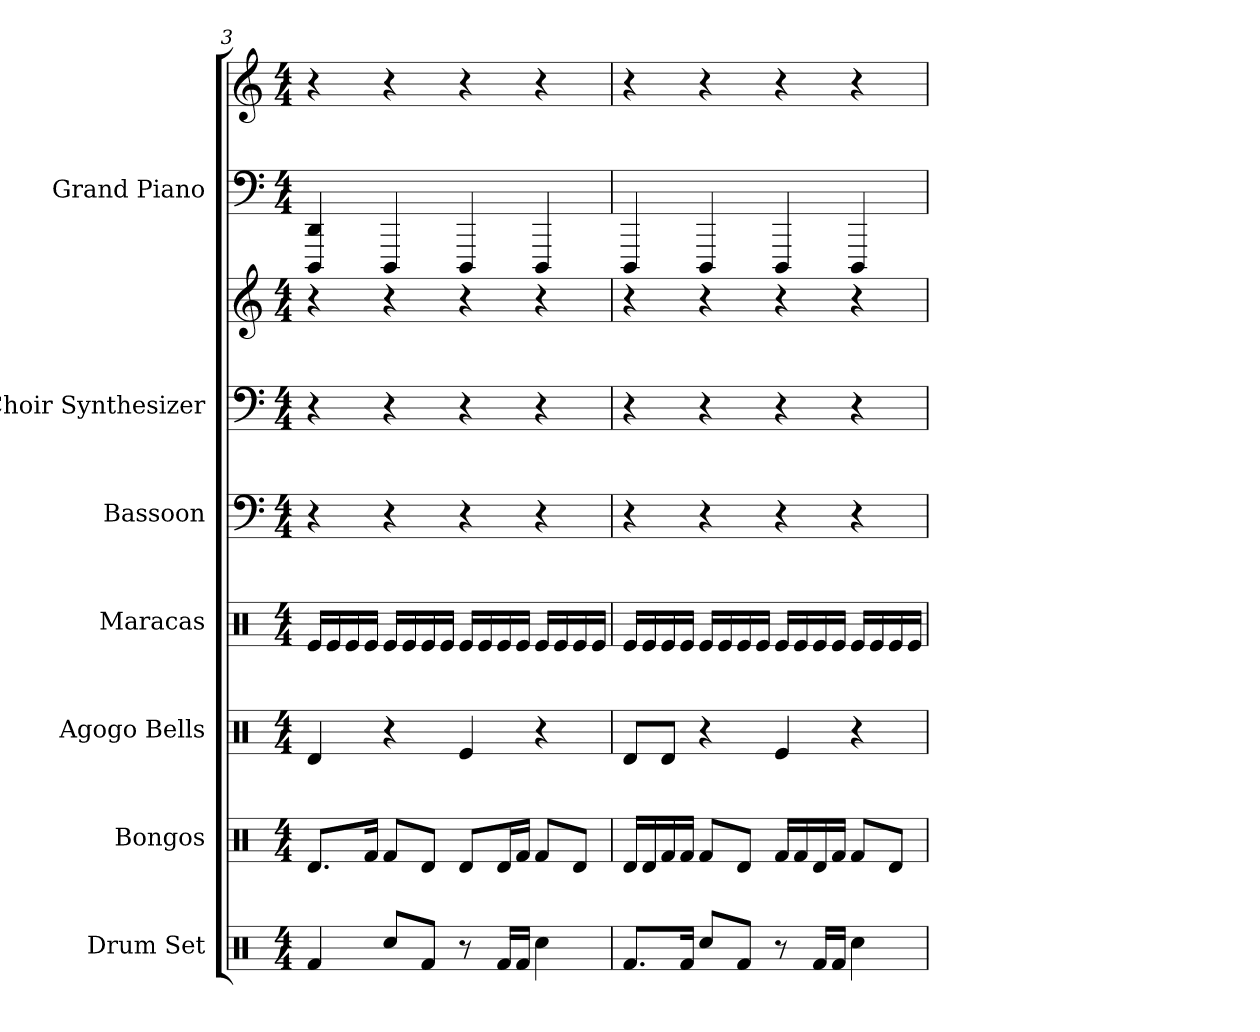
**kern	**kern	**kern	**kern	**kern	**kern	**kern	**kern	**kern
*part7	*part6	*part5	*part4	*part3	*part2	*part2	*part1	*part1
*staff9	*staff8	*staff7	*staff6	*staff5	*staff4	*staff3	*staff2	*staff1
*I"Drum Set	*I"Bongos	*I"Agogo Bells	*I"Maracas	*I"Bassoon	*I"Choir Synthesizer	*	*I"Grand Piano	*
*I'Drums	*I'Bongo	*I'Ago.	*I'Mrcs	*I'Bsn.	*I'Synth.	*	*I'Pno.	*
*clefX	*clefX	*clefX	*clefX	*clefF4	*clefF4	*clefG2	*clefF4	*clefG2
*k[]	*k[]	*k[]	*k[]	*k[]	*k[]	*k[]	*k[]	*k[]
*M4/4	*M4/4	*M4/4	*M4/4	*M4/4	*M4/4	*M4/4	*M4/4	*M4/4
=3	=3	=3	=3	=3	=3	=3	=3	=3
4Rf	8.RdL	4Rd	16ReLL	4r	4r	4r	4DDD 4DD	4r
.	.	.	16Re	.	.	.	.	.
.	.	.	16Re	.	.	.	.	.
.	16RfJk	.	16ReJJ	.	.	.	.	.
8RccL	8RfL	4r	16ReLL	4r	4r	4r	4DDD	4r
.	.	.	16Re	.	.	.	.	.
8RfJ	8RdJ	.	16Re	.	.	.	.	.
.	.	.	16ReJJ	.	.	.	.	.
8r	8RdL	4Re	16ReLL	4r	4r	4r	4DDD	4r
.	.	.	16Re	.	.	.	.	.
16RfLL	16RdL	.	16Re	.	.	.	.	.
16RfJJ	16RfJJ	.	16ReJJ	.	.	.	.	.
4Rcc	8RfL	4r	16ReLL	4r	4r	4r	4DDD	4r
.	.	.	16Re	.	.	.	.	.
.	8RdJ	.	16Re	.	.	.	.	.
.	.	.	16ReJJ	.	.	.	.	.
=4	=4	=4	=4	=4	=4	=4	=4	=4
8.RfL	16RdLL	8RdL	16ReLL	4r	4r	4r	4DDD	4r
.	16Rd	.	16Re	.	.	.	.	.
.	16Rf	8RdJ	16Re	.	.	.	.	.
16RfJk	16RfJJ	.	16ReJJ	.	.	.	.	.
8RccL	8RfL	4r	16ReLL	4r	4r	4r	4DDD	4r
.	.	.	16Re	.	.	.	.	.
8RfJ	8RdJ	.	16Re	.	.	.	.	.
.	.	.	16ReJJ	.	.	.	.	.
8r	16RfLL	4Re	16ReLL	4r	4r	4r	4DDD	4r
.	16Rf	.	16Re	.	.	.	.	.
16RfLL	16Rd	.	16Re	.	.	.	.	.
16RfJJ	16RfJJ	.	16ReJJ	.	.	.	.	.
4Rcc	8RfL	4r	16ReLL	4r	4r	4r	4DDD	4r
.	.	.	16Re	.	.	.	.	.
.	8RdJ	.	16Re	.	.	.	.	.
.	.	.	16ReJJ	.	.	.	.	.
=	=	=	=	=	=	=	=	=
*-	*-	*-	*-	*-	*-	*-	*-	*-
